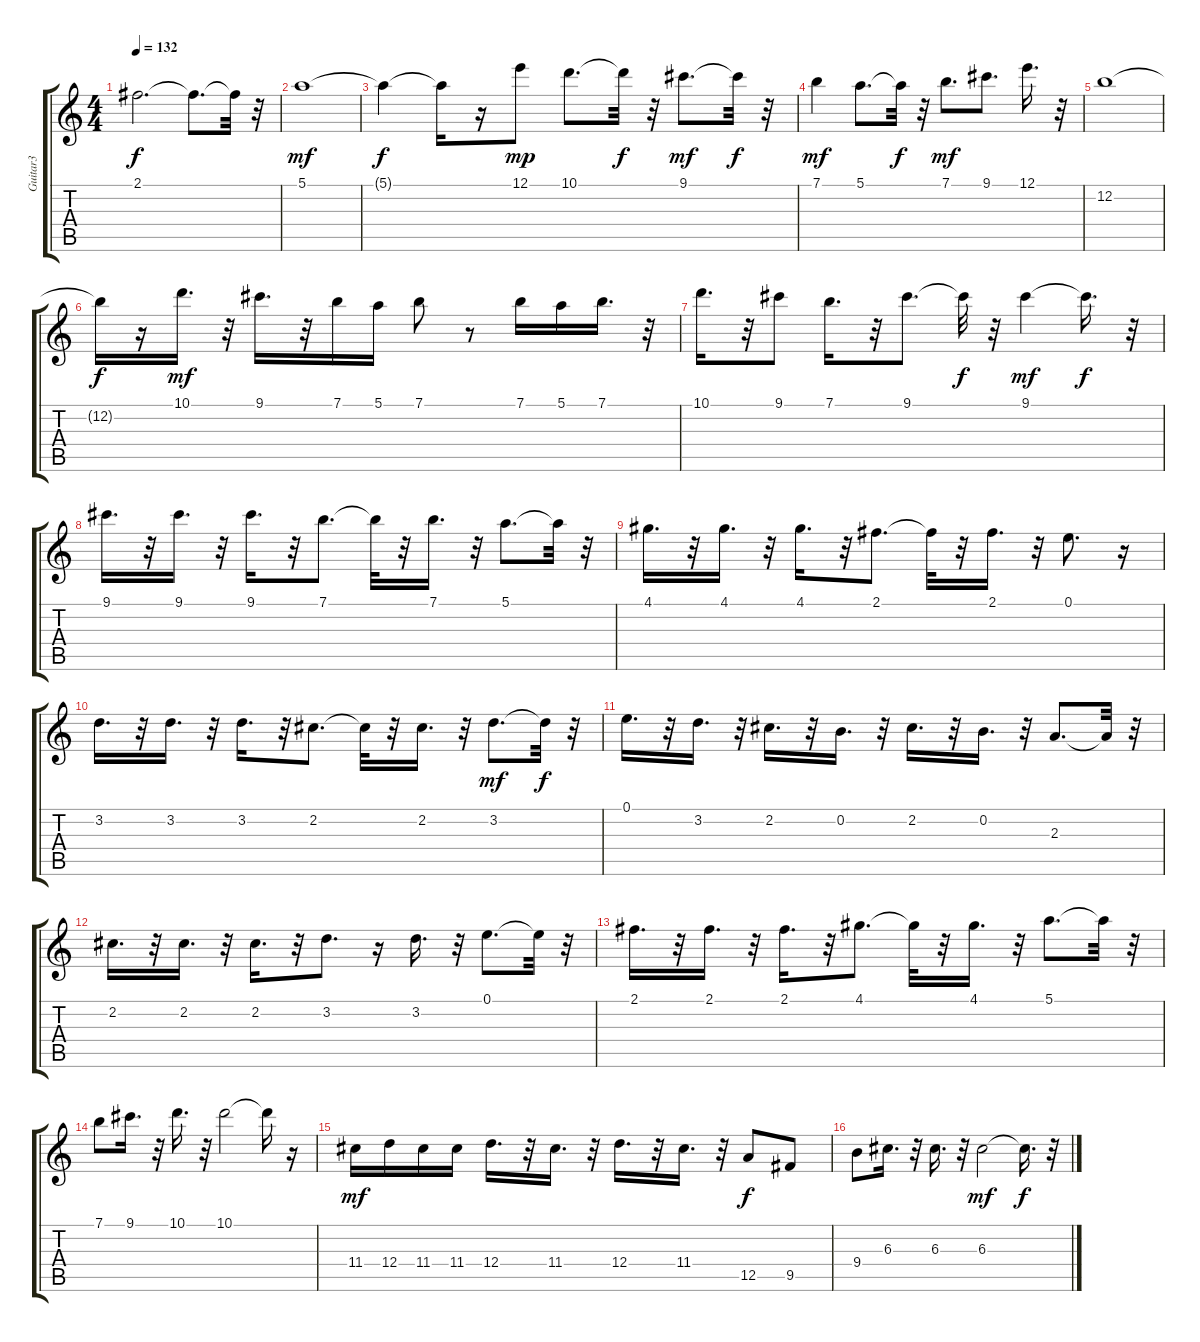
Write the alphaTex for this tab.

\track ("Guitar3" "Guitar3") {instrument acousticguitarsteel}
\staff {score tabs}
\tuning (E4 B3 G3 D3 A2 E2) {hide}
\ts (4 4)
\tempo 132
\clef g2
\ks c
2.1{t}.2{d dy f} 2.1{t}.8{d} 2.1{t}.32 r.32 |
5.1.1{dy mf} |
5.1{t}.4{dy f} 5.1{t}.16 r.16 12.1.8{dy mp} 10.1.8{d} 10.1{t}.32{dy f} r.32 9.1.8{d dy mf} 9.1{t}.32{dy f} r.32 |
7.1.4{dy mf} 5.1.8{d} 5.1{t}.32{dy f} r.32 7.1.8{d dy mf} 9.1.8{d} 12.1.16{d} r.32 |
12.2.1 |
12.2{t}.16{dy f} r.16 10.1.16{d dy mf} r.32 9.1.16{d} r.32 7.1.16 5.1.16 7.1.8 r.8 7.1.16 5.1.16 7.1.16{d} r.32 |
10.1.16{d} r.32 9.1.8 7.1.16{d} r.32 9.1.8{d} 9.1{t}.32{dy f} r.32 9.1.4{dy mf} 9.1{t}.16{d dy f} r.32 |
9.1.16{d} r.32 9.1.16{d} r.32 9.1.16{d} r.32 7.1.8{d} 7.1{t}.32 r.32 7.1.16{d} r.32 5.1.8{d} 5.1{t}.32 r.32 |
4.1.16{d} r.32 4.1.16{d} r.32 4.1.16{d} r.32 2.1.8{d} 2.1{t}.32 r.32 2.1.16{d} r.32 0.1.8{d} r.16 |
3.2.16{d} r.32 3.2.16{d} r.32 3.2.16{d} r.32 2.2.8{d} 2.2{t}.32 r.32 2.2.16{d} r.32 3.2.8{d dy mf} 3.2{t}.32{dy f} r.32 |
0.1.16{d} r.32 3.2.16{d} r.32 2.2.16{d} r.32 0.2.16{d} r.32 2.2.16{d} r.32 0.2.16{d} r.32 2.3.8{d} 2.3{t}.32 r.32 |
2.2.16{d} r.32 2.2.16{d} r.32 2.2.16{d} r.32 3.2.8{d} r.16 3.2.16{d} r.32 0.1.8{d} 0.1{t}.32 r.32 |
2.1.16{d} r.32 2.1.16{d} r.32 2.1.16{d} r.32 4.1.8{d} 4.1{t}.32 r.32 4.1.16{d} r.32 5.1.8{d} 5.1{t}.32 r.32 |
7.1.8 9.1.16{d} r.32 10.1.16{d} r.32 10.1.2 10.1{t}.16 r.16 |
11.4.16{dy mf} 12.4.16 11.4.16 11.4.16 12.4.16{d} r.32 11.4.16{d} r.32 12.4.16{d} r.32 11.4.16{d} r.32 12.5.8{dy f} 9.5.8 |
9.4.8 6.3.16{d} r.32 6.3.16{d} r.32 6.3.2{dy mf} 6.3{t}.16{d dy f} r.32
